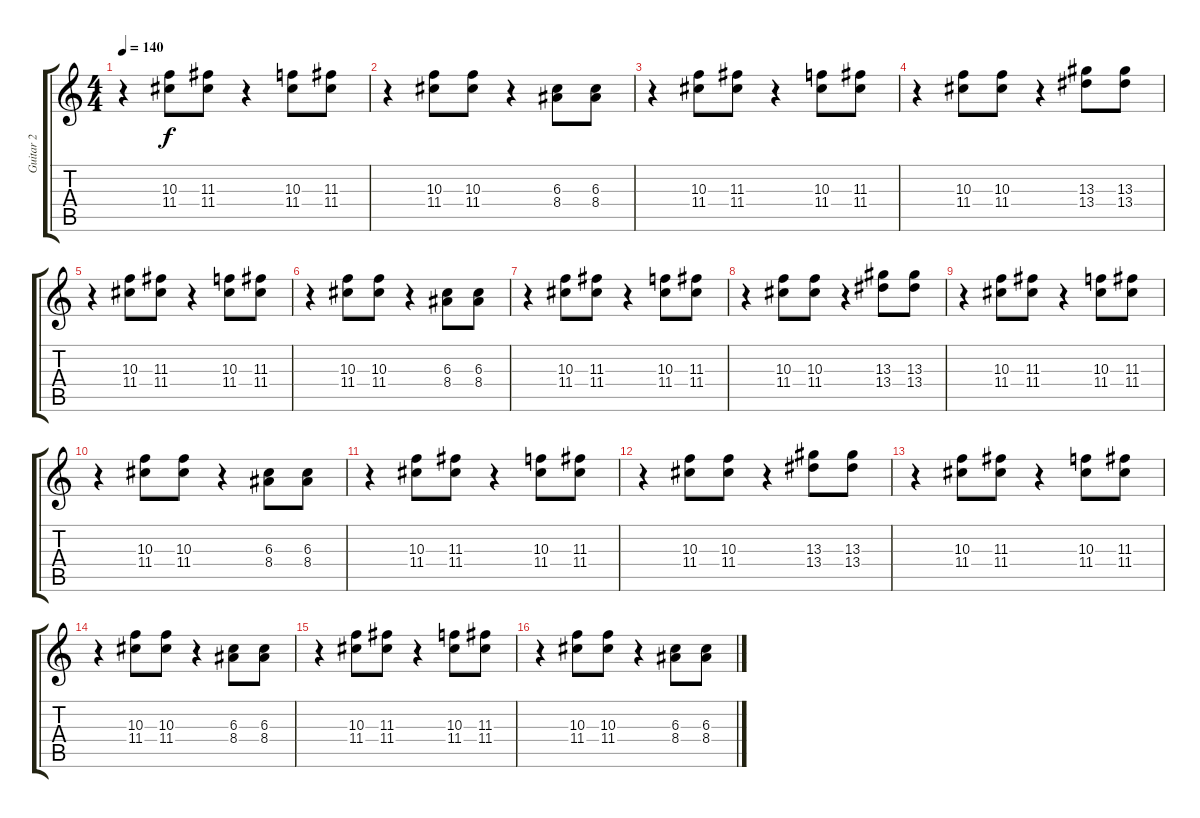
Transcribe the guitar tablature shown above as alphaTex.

\track ("Guitar 2" "Guitar 2") {instrument distortionguitar}
\staff {score tabs}
\tuning (E4 B3 G3 D3 A2 E2) {hide}
\ts (4 4)
\tempo 140
\clef g2
\ks c
r.4{dy f} (10.3 11.4).8 (11.3 11.4).8 r.4 (10.3 11.4).8 (11.3 11.4).8 |
r.4 (10.3 11.4).8 (10.3 11.4).8 r.4 (6.3 8.4).8 (6.3 8.4).8 |
r.4 (10.3 11.4).8 (11.3 11.4).8 r.4 (10.3 11.4).8 (11.3 11.4).8 |
r.4 (10.3 11.4).8 (10.3 11.4).8 r.4 (13.3 13.4).8 (13.3 13.4).8 |
r.4 (10.3 11.4).8 (11.3 11.4).8 r.4 (10.3 11.4).8 (11.3 11.4).8 |
r.4 (10.3 11.4).8 (10.3 11.4).8 r.4 (6.3 8.4).8 (6.3 8.4).8 |
r.4 (10.3 11.4).8 (11.3 11.4).8 r.4 (10.3 11.4).8 (11.3 11.4).8 |
r.4 (10.3 11.4).8 (10.3 11.4).8 r.4 (13.3 13.4).8 (13.3 13.4).8 |
r.4 (10.3 11.4).8 (11.3 11.4).8 r.4 (10.3 11.4).8 (11.3 11.4).8 |
r.4 (10.3 11.4).8 (10.3 11.4).8 r.4 (6.3 8.4).8 (6.3 8.4).8 |
r.4 (10.3 11.4).8 (11.3 11.4).8 r.4 (10.3 11.4).8 (11.3 11.4).8 |
r.4 (10.3 11.4).8 (10.3 11.4).8 r.4 (13.3 13.4).8 (13.3 13.4).8 |
r.4 (10.3 11.4).8 (11.3 11.4).8 r.4 (10.3 11.4).8 (11.3 11.4).8 |
r.4 (10.3 11.4).8 (10.3 11.4).8 r.4 (6.3 8.4).8 (6.3 8.4).8 |
r.4 (10.3 11.4).8 (11.3 11.4).8 r.4 (10.3 11.4).8 (11.3 11.4).8 |
r.4 (10.3 11.4).8 (10.3 11.4).8 r.4 (6.3 8.4).8 (6.3 8.4).8
